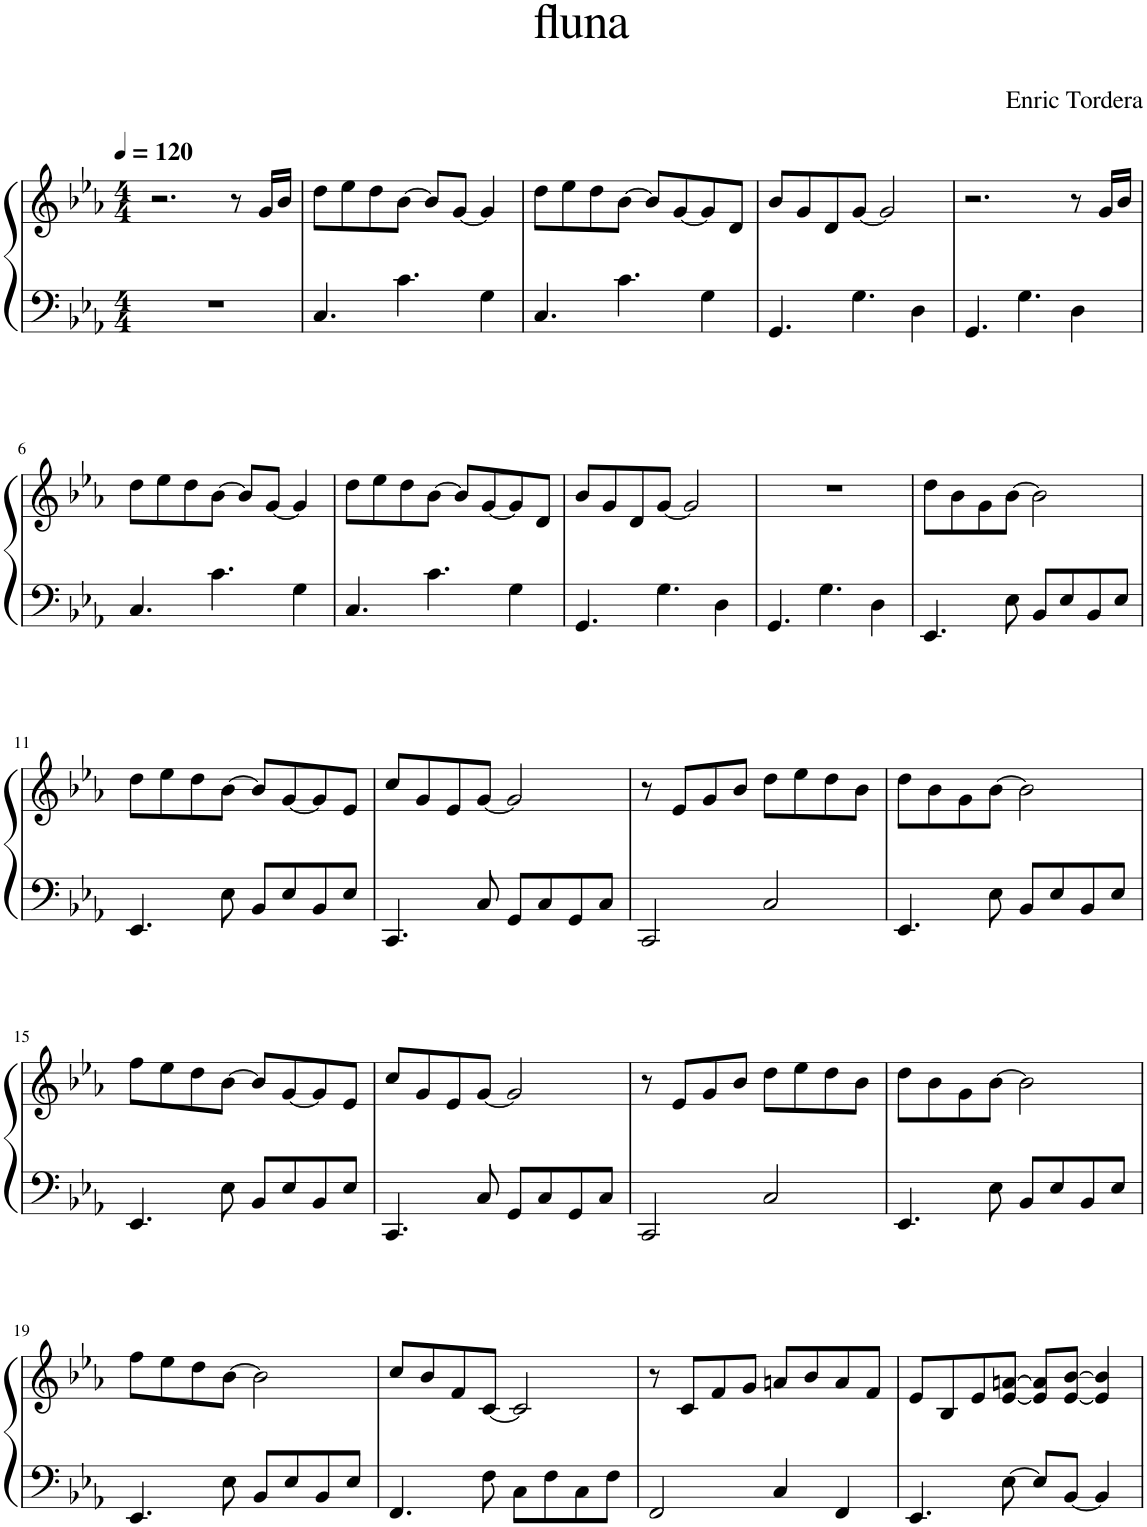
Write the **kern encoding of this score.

**kern	**kern
*part1	*part1
*staff2	*staff1
*I"Piano	*
*I'Pno.	*
*clefF4	*clefG2
*k[b-e-a-]	*k[b-e-a-]
*M4/4	*M4/4
*MM120	*MM120
=1	=1
1r	2.r
.	8r
.	16g/LL
.	16b-/JJ
=2	=2
4.C/	8dd\L
.	8ee-\
.	8dd\
4.c\	[8b-\J
.	8b-/L]
.	[8g/J
4G\	4g/]
=3	=3
4.C/	8dd\L
.	8ee-\
.	8dd\
4.c\	[8b-\J
.	8b-/L]
.	[8g/
4G\	8g/]
.	8d/J
=4	=4
4.GG/	8b-/L
.	8g/
.	8d/
4.G\	[8g/J
.	2g/]
4D\	.
=5	=5
4.GG/	2.r
4.G\	.
4D\	8r
.	16g/LL
.	16b-/JJ
!!LO:LB:g=z
=6	=6
4.C/	8dd\L
.	8ee-\
.	8dd\
4.c\	[8b-\J
.	8b-/L]
.	[8g/J
4G\	4g/]
=7	=7
4.C/	8dd\L
.	8ee-\
.	8dd\
4.c\	[8b-\J
.	8b-/L]
.	[8g/
4G\	8g/]
.	8d/J
=8	=8
4.GG/	8b-/L
.	8g/
.	8d/
4.G\	[8g/J
.	2g/]
4D\	.
=9	=9
4.GG/	1r
4.G\	.
4D\	.
=10	=10
4.EE-/	8dd\L
.	8b-\
.	8g\
8E-\	[8b-\J
8BB-/L	2b-\]
8E-/	.
8BB-/	.
8E-/J	.
!!LO:LB:g=z
=11	=11
4.EE-/	8dd\L
.	8ee-\
.	8dd\
8E-\	[8b-\J
8BB-/L	8b-/L]
8E-/	[8g/
8BB-/	8g/]
8E-/J	8e-/J
=12	=12
4.CC/	8cc/L
.	8g/
.	8e-/
8C/	[8g/J
8GG/L	2g/]
8C/	.
8GG/	.
8C/J	.
=13	=13
2CC/	8r
.	8e-/L
.	8g/
.	8b-/J
2C/	8dd\L
.	8ee-\
.	8dd\
.	8b-\J
=14	=14
4.EE-/	8dd\L
.	8b-\
.	8g\
8E-\	[8b-\J
8BB-/L	2b-\]
8E-/	.
8BB-/	.
8E-/J	.
!!LO:LB:g=z
=15	=15
4.EE-/	8ff\L
.	8ee-\
.	8dd\
8E-\	[8b-\J
8BB-/L	8b-/L]
8E-/	[8g/
8BB-/	8g/]
8E-/J	8e-/J
=16	=16
4.CC/	8cc/L
.	8g/
.	8e-/
8C/	[8g/J
8GG/L	2g/]
8C/	.
8GG/	.
8C/J	.
=17	=17
2CC/	8r
.	8e-/L
.	8g/
.	8b-/J
2C/	8dd\L
.	8ee-\
.	8dd\
.	8b-\J
=18	=18
4.EE-/	8dd\L
.	8b-\
.	8g\
8E-\	[8b-\J
8BB-/L	2b-\]
8E-/	.
8BB-/	.
8E-/J	.
!!LO:LB:g=z
=19	=19
4.EE-/	8ff\L
.	8ee-\
.	8dd\
8E-\	[8b-\J
8BB-/L	2b-\]
8E-/	.
8BB-/	.
8E-/J	.
=20	=20
4.FF/	8cc/L
.	8b-/
.	8f/
8F\	[8c/J
8C\L	2c/]
8F\	.
8C\	.
8F\J	.
=21	=21
2FF/	8r
.	8c/L
.	8f/
.	8g/J
4C/	8an/L
.	8b-/
4FF/	8a/
.	8f/J
=22	=22
4.EE-/	8e-/L
.	8B-/
.	8e-/
[8E-\	[8e-/ [8an/J
8E-/L]	8e-/] 8a/]L
[8BB-/J	[8e-/ [8b-/J
4BB-/]	4e-/] 4b-/]
=	=
*-	*-
